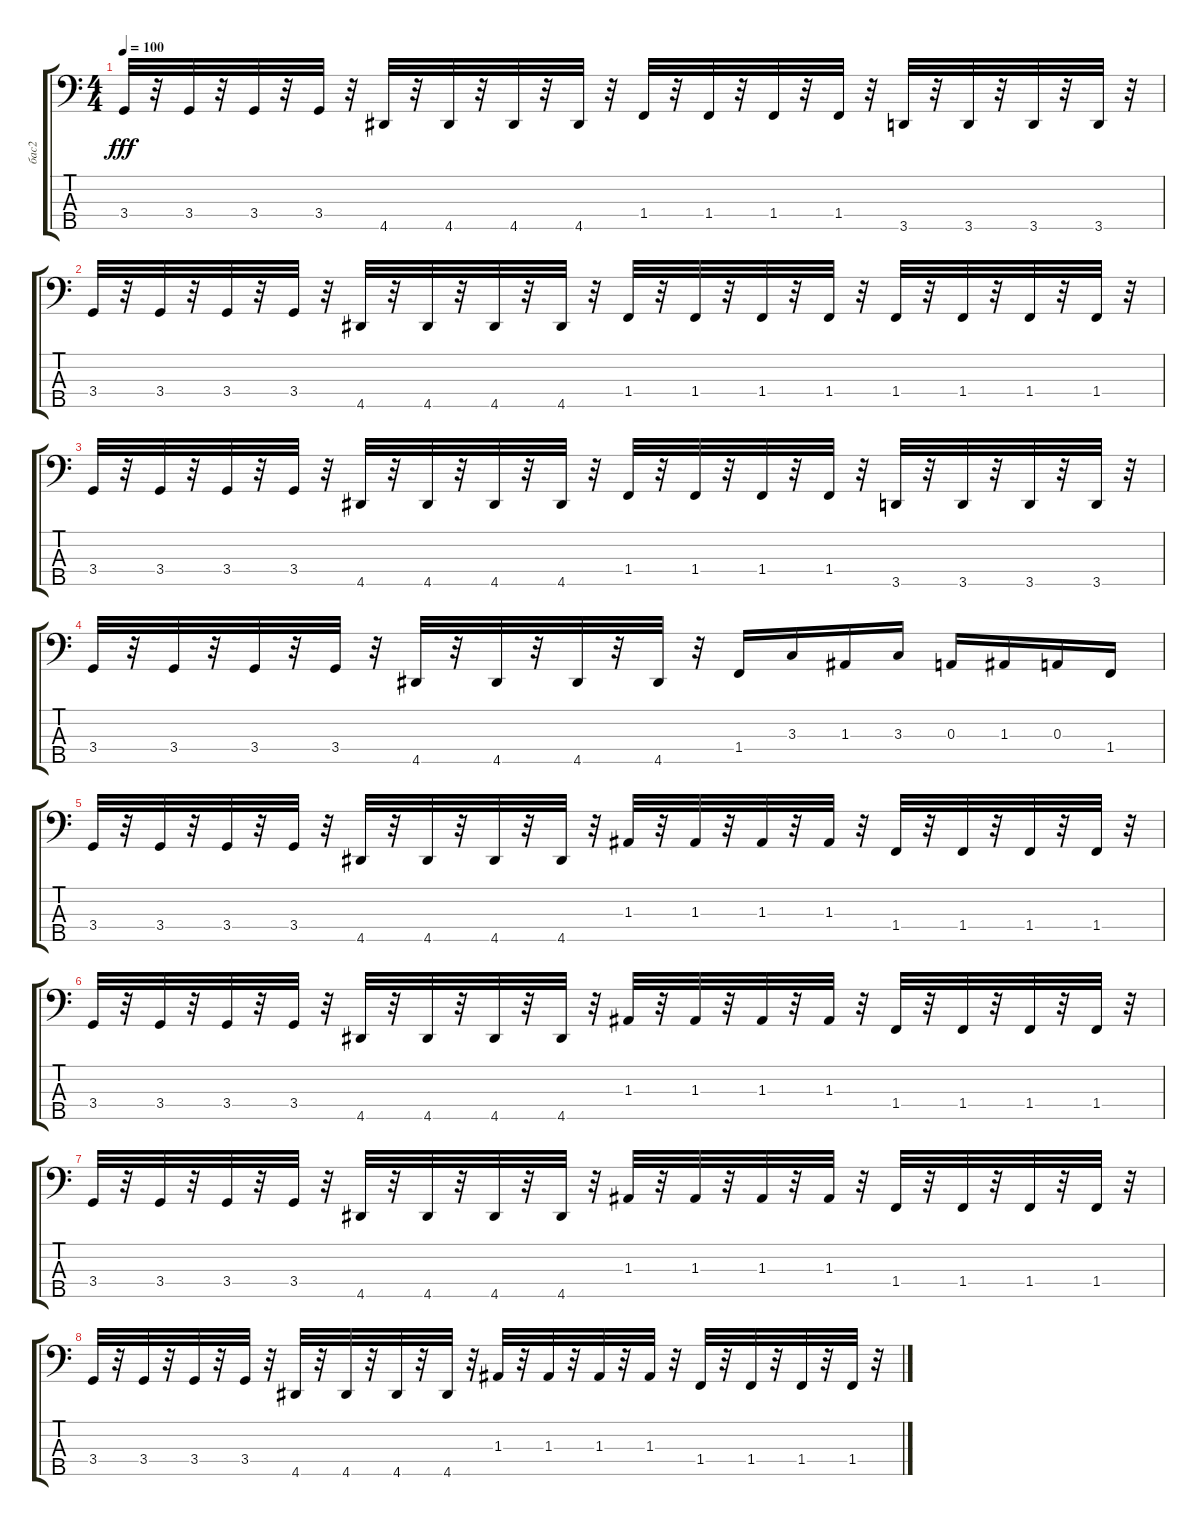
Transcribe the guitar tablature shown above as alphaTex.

\track ("бас2" "бас2") {instrument electricbassfinger}
\staff {score tabs}
\tuning (G2 D2 A1 E1 B0) {hide}
\ts (4 4)
\tempo 100
\clef f4
\ks c
3.4.32{dy fff} r.32 3.4.32 r.32 3.4.32 r.32 3.4.32 r.32 4.5.32 r.32 4.5.32 r.32 4.5.32 r.32 4.5.32 r.32 1.4.32 r.32 1.4.32 r.32 1.4.32 r.32 1.4.32 r.32 3.5.32 r.32 3.5.32 r.32 3.5.32 r.32 3.5.32 r.32 |
3.4.32 r.32 3.4.32 r.32 3.4.32 r.32 3.4.32 r.32 4.5.32 r.32 4.5.32 r.32 4.5.32 r.32 4.5.32 r.32 1.4.32 r.32 1.4.32 r.32 1.4.32 r.32 1.4.32 r.32 1.4.32 r.32 1.4.32 r.32 1.4.32 r.32 1.4.32 r.32 |
3.4.32 r.32 3.4.32 r.32 3.4.32 r.32 3.4.32 r.32 4.5.32 r.32 4.5.32 r.32 4.5.32 r.32 4.5.32 r.32 1.4.32 r.32 1.4.32 r.32 1.4.32 r.32 1.4.32 r.32 3.5.32 r.32 3.5.32 r.32 3.5.32 r.32 3.5.32 r.32 |
3.4.32 r.32 3.4.32 r.32 3.4.32 r.32 3.4.32 r.32 4.5.32 r.32 4.5.32 r.32 4.5.32 r.32 4.5.32 r.32 1.4.16 3.3.16 1.3.16 3.3.16 0.3.16 1.3.16 0.3.16 1.4.16 |
3.4.32 r.32 3.4.32 r.32 3.4.32 r.32 3.4.32 r.32 4.5.32 r.32 4.5.32 r.32 4.5.32 r.32 4.5.32 r.32 1.3.32 r.32 1.3.32 r.32 1.3.32 r.32 1.3.32 r.32 1.4.32 r.32 1.4.32 r.32 1.4.32 r.32 1.4.32 r.32 |
3.4.32 r.32 3.4.32 r.32 3.4.32 r.32 3.4.32 r.32 4.5.32 r.32 4.5.32 r.32 4.5.32 r.32 4.5.32 r.32 1.3.32 r.32 1.3.32 r.32 1.3.32 r.32 1.3.32 r.32 1.4.32 r.32 1.4.32 r.32 1.4.32 r.32 1.4.32 r.32 |
3.4.32 r.32 3.4.32 r.32 3.4.32 r.32 3.4.32 r.32 4.5.32 r.32 4.5.32 r.32 4.5.32 r.32 4.5.32 r.32 1.3.32 r.32 1.3.32 r.32 1.3.32 r.32 1.3.32 r.32 1.4.32 r.32 1.4.32 r.32 1.4.32 r.32 1.4.32 r.32 |
3.4.32 r.32 3.4.32 r.32 3.4.32 r.32 3.4.32 r.32 4.5.32 r.32 4.5.32 r.32 4.5.32 r.32 4.5.32 r.32 1.3.32 r.32 1.3.32 r.32 1.3.32 r.32 1.3.32 r.32 1.4.32 r.32 1.4.32 r.32 1.4.32 r.32 1.4.32 r.32
